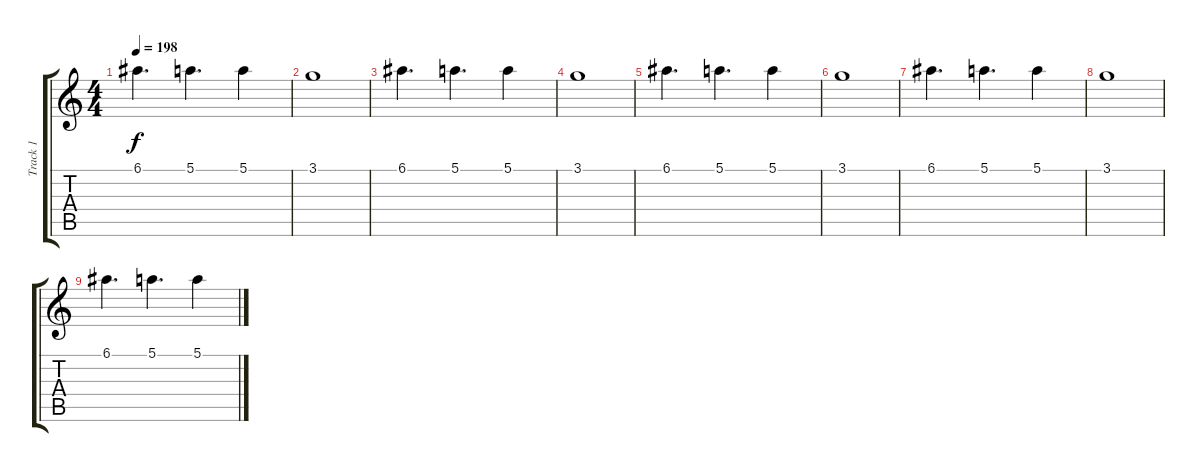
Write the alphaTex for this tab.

\track ("Track 1" "Track 1") {instrument distortionguitar}
\staff {score tabs}
\tuning (E4 B3 G3 D3 A2 E2) {hide}
\ts (4 4)
\tempo 198
\clef g2
\ks c
6.1.4{d dy f} 5.1.4{d} 5.1.4 |
3.1.1{volume 4} |
6.1.4{d} 5.1.4{d} 5.1.4 |
3.1.1 |
6.1.4{d} 5.1.4{d} 5.1.4 |
3.1.1 |
6.1.4{d volume 0} 5.1.4{d} 5.1.4 |
3.1.1 |
6.1.4{d} 5.1.4{d} 5.1.4
